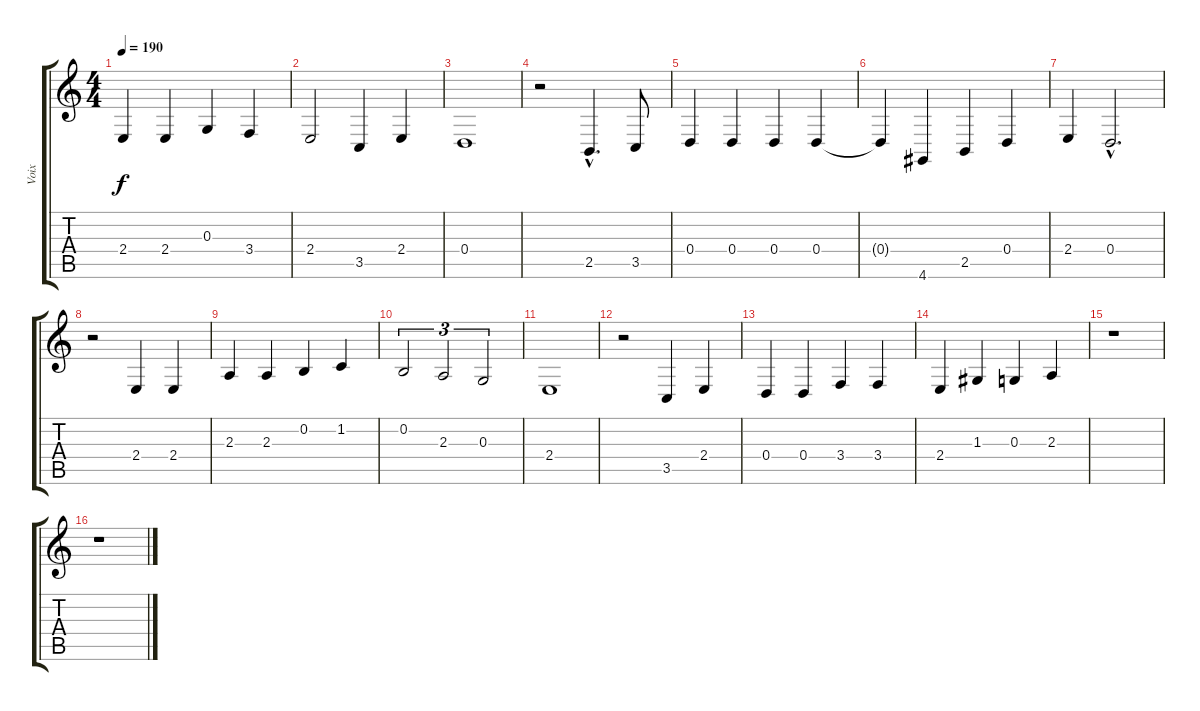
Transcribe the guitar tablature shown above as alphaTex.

\track ("Voix" "Voix") {instrument panflute}
\staff {score tabs}
\tuning (E4 B3 G3 D3 A2 E2) {hide}
\ts (4 4)
\tempo 190
\clef g2
\ks c
2.4.4{dy f} 2.4.4 0.3.4 3.4.4 |
2.4.2 3.5.4 2.4.4 |
0.4.1 |
r.2 2.5{hac}.4{d} 3.5.8 |
0.4.4 0.4.4 0.4.4 0.4.4 |
0.4{t}.4 4.6.4 2.5.4 0.4.4 |
2.4.4 0.4{hac}.2{d} |
r.2 2.4.4 2.4.4 |
2.3.4 2.3.4 0.2.4 1.2.4 |
0.2.2{tu (3 2)} 2.3.2{tu (3 2)} 0.3.2{tu (3 2)} |
2.4.1 |
r.2 3.5.4 2.4.4 |
0.4.4 0.4.4 3.4.4 3.4.4 |
2.4.4 1.3.4 0.3.4 2.3.4 |
r.1 |
r.1
